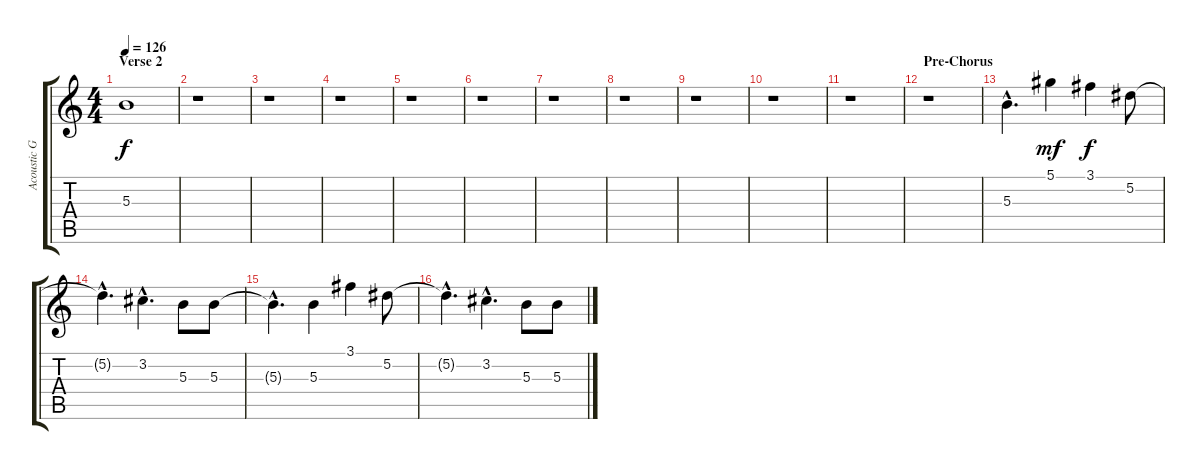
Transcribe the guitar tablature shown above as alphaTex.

\track ("Acoustic Guitar" "Acoustic G") {instrument acousticguitarsteel}
\staff {score tabs}
\tuning (Eb4 Bb3 Gb3 Db3 Ab2 Eb2) {hide}
\ts (4 4)
\section ("" "Verse 2")
\tempo 126
\clef g2
\ks c
5.3{t}.1{dy f} |
r.1 |
r.1 |
r.1 |
r.1 |
r.1 |
r.1 |
r.1 |
r.1 |
r.1 |
r.1 |
\section ("" "Pre-Chorus")
r.1 |
5.3{hac}.4{d} 5.1.4{dy mf} 3.1.4{dy f} 5.2.8 |
5.2{hac t}.4{d} 3.2{hac}.4{d} 5.3.8 5.3.8 |
5.3{hac t}.4{d} 5.3.4 3.1.4 5.2.8 |
5.2{hac t}.4{d} 3.2{hac}.4{d} 5.3.8 5.3.8
